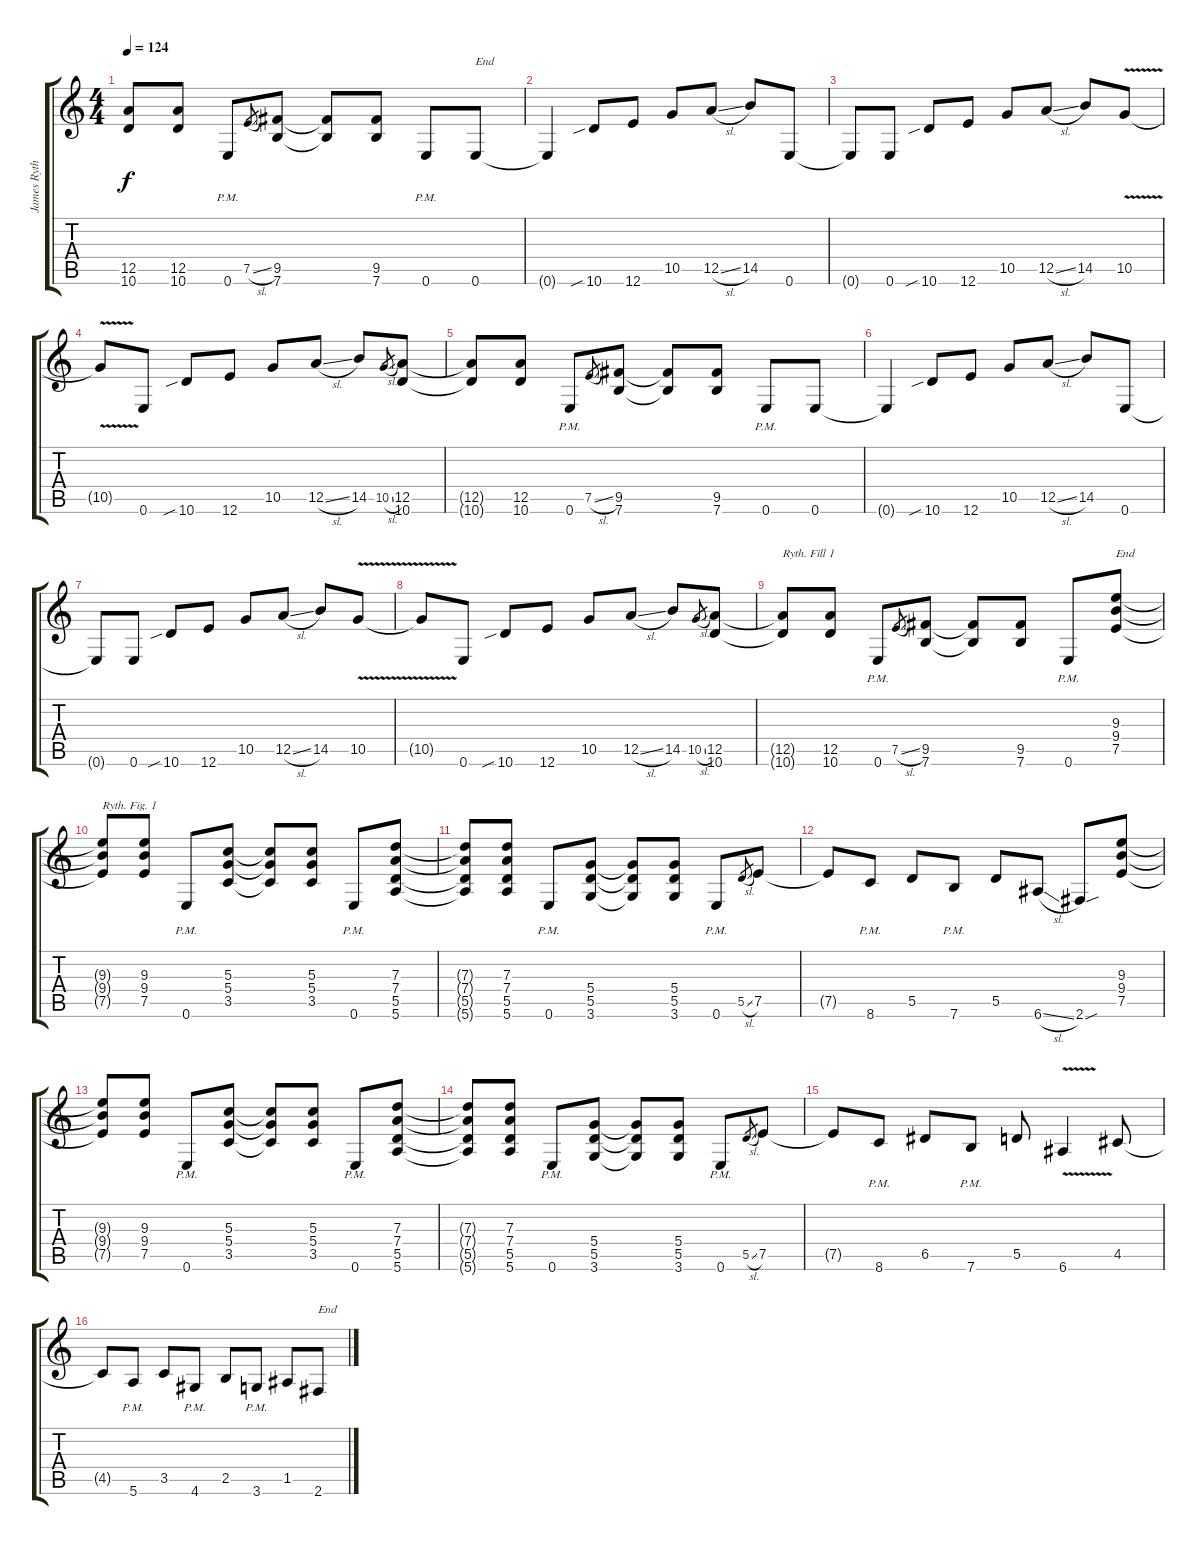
\track ("James Ryth." "James Ryth") {instrument distortionguitar}
\staff {score tabs}
\tuning (E4 B3 G3 D3 A2 E2) {hide}
\ts (4 4)
\tempo 124
\clef g2
\ks c
(12.5{t} 10.6{t}).8{dy f} (12.5 10.6).8 0.6{pm}.8 7.5{sl}.8{gr} (9.5 7.6).8 (9.5{t} 7.6{t}).8 (9.5 7.6).8 0.6{pm}.8 0.6.8{txt "End"} |
0.6{t}.4 10.6{sib}.8 12.6.8 10.5.8 12.5{sl}.8 14.5.8 0.6.8 |
0.6{t}.8 0.6.8 10.6{sib}.8 12.6.8 10.5.8 12.5{sl}.8 14.5.8 10.5{v}.8 |
10.5{t}.8 0.6.8 10.6{sib}.8 12.6.8 10.5.8 12.5{sl}.8 14.5.8 10.5{sl}.8{gr} (12.5 10.6).8 |
(12.5{t} 10.6{t}).8 (12.5 10.6).8 0.6{pm}.8 7.5{sl}.8{gr} (9.5 7.6).8 (9.5{t} 7.6{t}).8 (9.5 7.6).8 0.6{pm}.8 0.6.8 |
0.6{t}.4 10.6{sib}.8 12.6.8 10.5.8 12.5{sl}.8 14.5.8 0.6.8 |
0.6{t}.8 0.6.8 10.6{sib}.8 12.6.8 10.5.8 12.5{sl}.8 14.5.8 10.5{v}.8 |
10.5{t}.8 0.6.8 10.6{sib}.8 12.6.8 10.5.8 12.5{sl}.8 14.5.8 10.5{sl}.8{gr} (12.5 10.6).8 |
(12.5{t} 10.6{t}).8{txt "Ryth. Fill 1"} (12.5 10.6).8 0.6{pm}.8 7.5{sl}.8{gr} (9.5 7.6).8 (9.5{t} 7.6{t}).8 (9.5 7.6).8 0.6{pm}.8 (9.3 9.4 7.5).8{txt "End"} |
(9.3{t} 9.4{t} 7.5{t}).8{txt "Ryth. Fig. 1"} (9.3 9.4 7.5).8 0.6{pm}.8 (5.3 5.4 3.5).8 (5.3{t} 5.4{t} 3.5{t}).8 (5.3 5.4 3.5).8 0.6{pm}.8 (7.3 7.4 5.5 5.6).8 |
(7.3{t} 7.4{t} 5.5{t} 5.6{t}).8 (7.3 7.4 5.5 5.6).8 0.6{pm}.8 (5.4 5.5 3.6).8 (5.4{t} 5.5{t} 3.6{t}).8 (5.4 5.5 3.6).8 0.6{pm}.8 5.5{sl}.8{gr} 7.5.8 |
7.5{t}.8 8.6{pm}.8 5.5.8 7.6{pm}.8 5.5.8 6.6{sl}.8 2.6{sou}.8 (9.3 9.4 7.5).8 |
(9.3{t} 9.4{t} 7.5{t}).8 (9.3 9.4 7.5).8 0.6{pm}.8 (5.3 5.4 3.5).8 (5.3{t} 5.4{t} 3.5{t}).8 (5.3 5.4 3.5).8 0.6{pm}.8 (7.3 7.4 5.5 5.6).8 |
(7.3{t} 7.4{t} 5.5{t} 5.6{t}).8 (7.3 7.4 5.5 5.6).8 0.6{pm}.8 (5.4 5.5 3.6).8 (5.4{t} 5.5{t} 3.6{t}).8 (5.4 5.5 3.6).8 0.6{pm}.8 5.5{sl}.8{gr} 7.5.8 |
7.5{t}.8 8.6{pm}.8 6.5.8 7.6{pm}.8 5.5.8 6.6{v}.4 4.5.8 |
4.5{t}.8 5.6{pm}.8 3.5.8 4.6{pm}.8 2.5.8 3.6{pm}.8 1.5.8 2.6.8{txt "End"}
